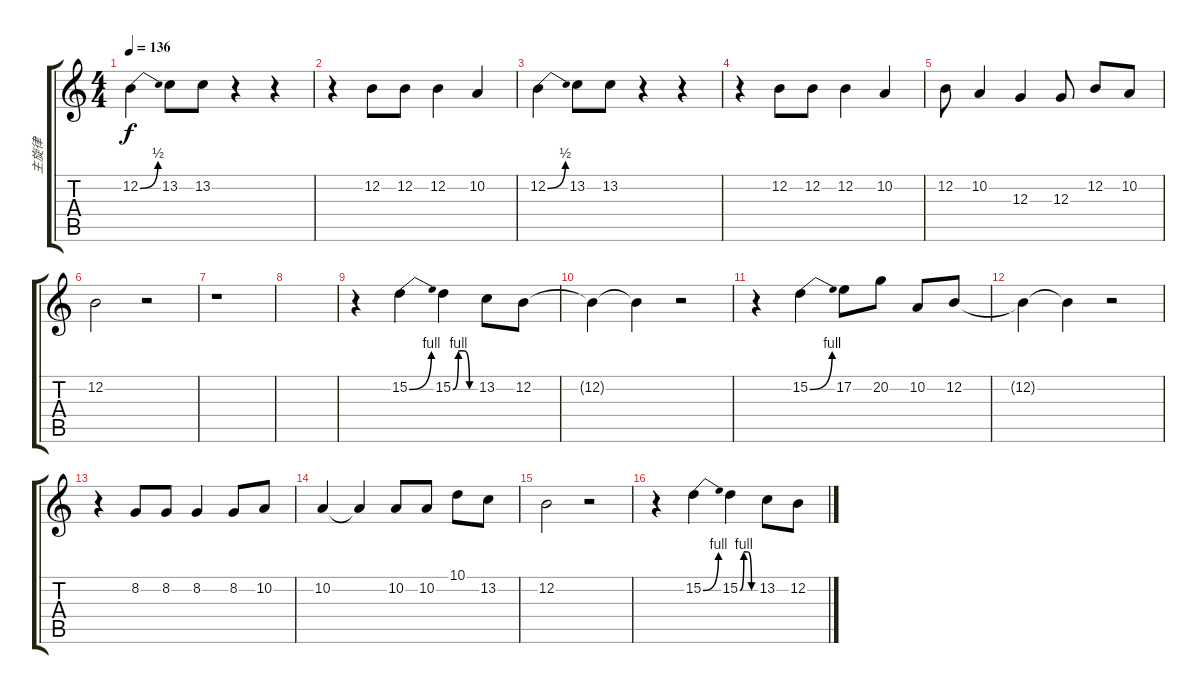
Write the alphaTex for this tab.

\track ("主旋律" "主旋律") {instrument sopranosax}
\staff {score tabs}
\tuning (E4 B3 G3 D3 A2 E2) {hide}
\ts (4 4)
\tempo 136
\clef g2
\ks c
12.2{be (bend 0 0 60 2)}.4{dy f} 13.2.8 13.2.8 r.4 r.4 |
r.4 12.2.8 12.2.8 12.2.4 10.2.4 |
12.2{be (bend 0 0 60 2)}.4 13.2.8 13.2.8 r.4 r.4 |
r.4 12.2.8 12.2.8 12.2.4 10.2.4 |
12.2.8 10.2.4 12.3.4 12.3.8 12.2.8 10.2.8 |
12.2.2 r.2 |
r.1 |
|
r.4 15.2{be (bend 0 0 60 4)}.4 15.2{be (custom 0 0 15 4 30 4 45 0 60 0)}.4 13.2.8 12.2.8 |
12.2{t}.4 12.2{t}.4 r.2 |
r.4 15.2{be (bend 0 0 60 4)}.4 17.2.8 20.2.8 10.2.8 12.2.8 |
12.2{t}.4 12.2{t}.4 r.2 |
r.4 8.2.8 8.2.8 8.2.4 8.2.8 10.2.8 |
10.2.4 10.2{t}.4 10.2.8 10.2.8 10.1.8 13.2.8 |
12.2.2 r.2 |
r.4 15.2{be (bend 0 0 60 4)}.4 15.2{be (custom 0 0 15 4 30 4 45 0 60 0)}.4 13.2.8 12.2.8
